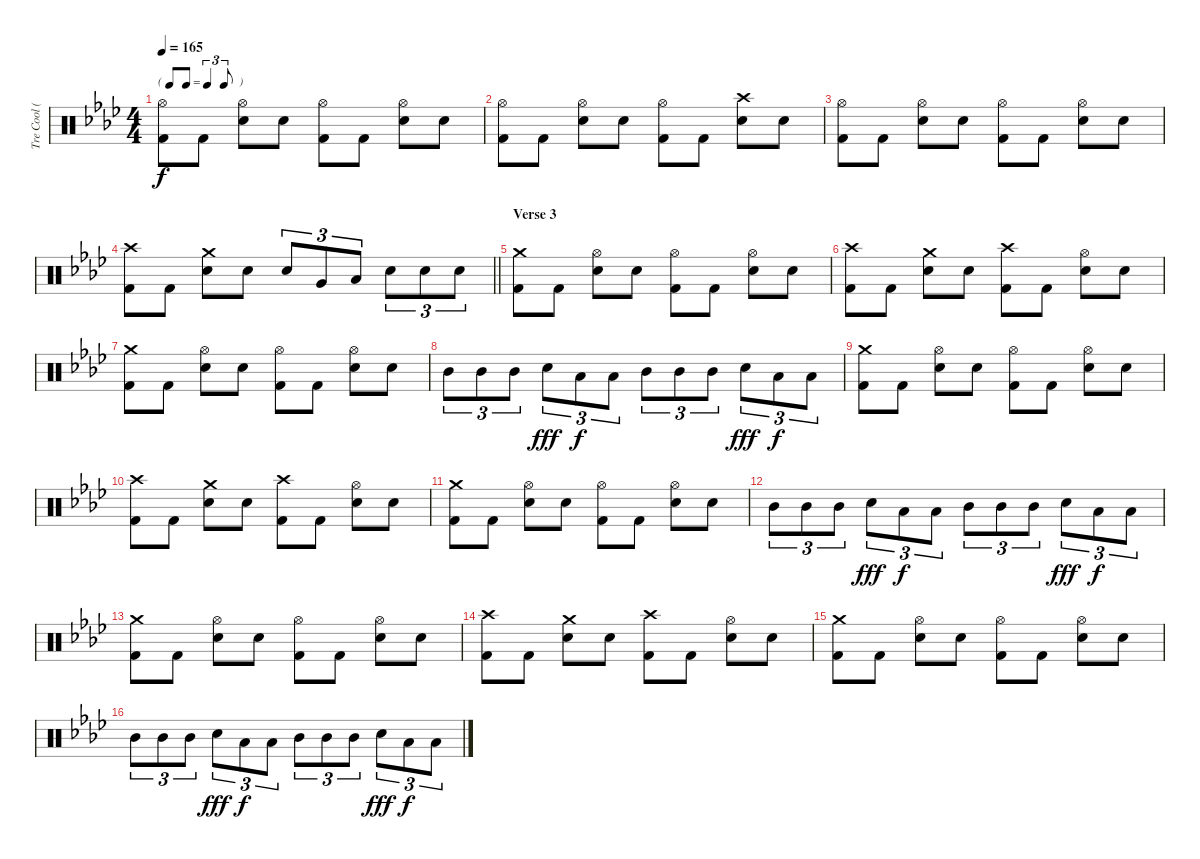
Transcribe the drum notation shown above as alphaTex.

\track ("Tre Cool (Drums)" "Tre Cool (") {instrument percussion}
\staff {score}
\articulation defaults
\ts (4 4)
\tf triplet8th
\tempo 165
\clef neutral
\ks ab
("Hi-Hat (open)" "Kick (hit) 2").8{dy f} "Kick (hit) 2".8 ("Hi-Hat (open)" "Electric Snare (hit)").8 "Electric Snare (hit)".8 ("Hi-Hat (open)" "Kick (hit) 2").8 "Kick (hit) 2".8 ("Hi-Hat (open)" "Electric Snare (hit)").8 "Electric Snare (hit)".8 |
("Hi-Hat (open)" "Kick (hit) 2").8 "Kick (hit) 2".8 ("Hi-Hat (open)" "Electric Snare (hit)").8 "Electric Snare (hit)".8 ("Hi-Hat (open)" "Kick (hit) 2").8 "Kick (hit) 2".8 ("Crash high (hit)" "Electric Snare (hit)").8 "Electric Snare (hit)".8 |
("Hi-Hat (open)" "Kick (hit) 2").8 "Kick (hit) 2".8 ("Hi-Hat (open)" "Electric Snare (hit)").8 "Electric Snare (hit)".8 ("Hi-Hat (open)" "Kick (hit) 2").8 "Kick (hit) 2".8 ("Hi-Hat (open)" "Electric Snare (hit)").8 "Electric Snare (hit)".8 |
\barLineRight lightlight
("Crash high (hit)" "Kick (hit) 2").8 "Kick (hit) 2".8 ("Crash medium (hit)" "Electric Snare (hit)").8 "Electric Snare (hit)".8 "Electric Snare (hit)".8{tu (3 2)} "Very Low Tom (hit)".8{tu (3 2)} "Low Tom (hit)".8{tu (3 2)} "Electric Snare (hit)".8{tu (3 2)} "Electric Snare (hit)".8{tu (3 2)} "Electric Snare (hit)".8{tu (3 2)} |
\section ("" "Verse 3")
("Crash medium (hit)" "Kick (hit) 2").8 "Kick (hit) 2".8 ("Hi-Hat (open)" "Electric Snare (hit)").8 "Electric Snare (hit)".8 ("Hi-Hat (open)" "Kick (hit) 2").8 "Kick (hit) 2".8 ("Hi-Hat (open)" "Electric Snare (hit)").8 "Electric Snare (hit)".8 |
("Crash high (hit)" "Kick (hit) 2").8 "Kick (hit) 2".8 ("Crash medium (hit)" "Electric Snare (hit)").8 "Electric Snare (hit)".8 ("Crash high (hit)" "Kick (hit) 2").8 "Kick (hit) 2".8 ("Hi-Hat (open)" "Electric Snare (hit)").8 "Electric Snare (hit)".8 |
("Crash medium (hit)" "Kick (hit) 2").8 "Kick (hit) 2".8 ("Hi-Hat (open)" "Electric Snare (hit)").8 "Electric Snare (hit)".8 ("Hi-Hat (open)" "Kick (hit) 2").8 "Kick (hit) 2".8 ("Hi-Hat (open)" "Electric Snare (hit)").8 "Electric Snare (hit)".8 |
"Mid Tom (hit)".8{tu (3 2)} "Mid Tom (hit)".8{tu (3 2)} "Mid Tom (hit)".8{tu (3 2)} "Electric Snare (hit)".8{tu (3 2) dy fff} "Low Tom (hit)".8{tu (3 2) dy f} "Low Tom (hit)".8{tu (3 2)} "Mid Tom (hit)".8{tu (3 2)} "Mid Tom (hit)".8{tu (3 2)} "Mid Tom (hit)".8{tu (3 2)} "Electric Snare (hit)".8{tu (3 2) dy fff} "Low Tom (hit)".8{tu (3 2) dy f} "Low Tom (hit)".8{tu (3 2)} |
("Crash medium (hit)" "Kick (hit) 2").8 "Kick (hit) 2".8 ("Hi-Hat (open)" "Electric Snare (hit)").8 "Electric Snare (hit)".8 ("Hi-Hat (open)" "Kick (hit) 2").8 "Kick (hit) 2".8 ("Hi-Hat (open)" "Electric Snare (hit)").8 "Electric Snare (hit)".8 |
("Crash high (hit)" "Kick (hit) 2").8 "Kick (hit) 2".8 ("Crash medium (hit)" "Electric Snare (hit)").8 "Electric Snare (hit)".8 ("Crash high (hit)" "Kick (hit) 2").8 "Kick (hit) 2".8 ("Hi-Hat (open)" "Electric Snare (hit)").8 "Electric Snare (hit)".8 |
("Crash medium (hit)" "Kick (hit) 2").8 "Kick (hit) 2".8 ("Hi-Hat (open)" "Electric Snare (hit)").8 "Electric Snare (hit)".8 ("Hi-Hat (open)" "Kick (hit) 2").8 "Kick (hit) 2".8 ("Hi-Hat (open)" "Electric Snare (hit)").8 "Electric Snare (hit)".8 |
"Mid Tom (hit)".8{tu (3 2)} "Mid Tom (hit)".8{tu (3 2)} "Mid Tom (hit)".8{tu (3 2)} "Electric Snare (hit)".8{tu (3 2) dy fff} "Low Tom (hit)".8{tu (3 2) dy f} "Low Tom (hit)".8{tu (3 2)} "Mid Tom (hit)".8{tu (3 2)} "Mid Tom (hit)".8{tu (3 2)} "Mid Tom (hit)".8{tu (3 2)} "Electric Snare (hit)".8{tu (3 2) dy fff} "Low Tom (hit)".8{tu (3 2) dy f} "Low Tom (hit)".8{tu (3 2)} |
("Crash medium (hit)" "Kick (hit) 2").8 "Kick (hit) 2".8 ("Hi-Hat (open)" "Electric Snare (hit)").8 "Electric Snare (hit)".8 ("Hi-Hat (open)" "Kick (hit) 2").8 "Kick (hit) 2".8 ("Hi-Hat (open)" "Electric Snare (hit)").8 "Electric Snare (hit)".8 |
("Crash high (hit)" "Kick (hit) 2").8 "Kick (hit) 2".8 ("Crash medium (hit)" "Electric Snare (hit)").8 "Electric Snare (hit)".8 ("Crash high (hit)" "Kick (hit) 2").8 "Kick (hit) 2".8 ("Hi-Hat (open)" "Electric Snare (hit)").8 "Electric Snare (hit)".8 |
("Crash medium (hit)" "Kick (hit) 2").8 "Kick (hit) 2".8 ("Hi-Hat (open)" "Electric Snare (hit)").8 "Electric Snare (hit)".8 ("Hi-Hat (open)" "Kick (hit) 2").8 "Kick (hit) 2".8 ("Hi-Hat (open)" "Electric Snare (hit)").8 "Electric Snare (hit)".8 |
"Mid Tom (hit)".8{tu (3 2)} "Mid Tom (hit)".8{tu (3 2)} "Mid Tom (hit)".8{tu (3 2)} "Electric Snare (hit)".8{tu (3 2) dy fff} "Low Tom (hit)".8{tu (3 2) dy f} "Low Tom (hit)".8{tu (3 2)} "Mid Tom (hit)".8{tu (3 2)} "Mid Tom (hit)".8{tu (3 2)} "Mid Tom (hit)".8{tu (3 2)} "Electric Snare (hit)".8{tu (3 2) dy fff} "Low Tom (hit)".8{tu (3 2) dy f} "Low Tom (hit)".8{tu (3 2)}
